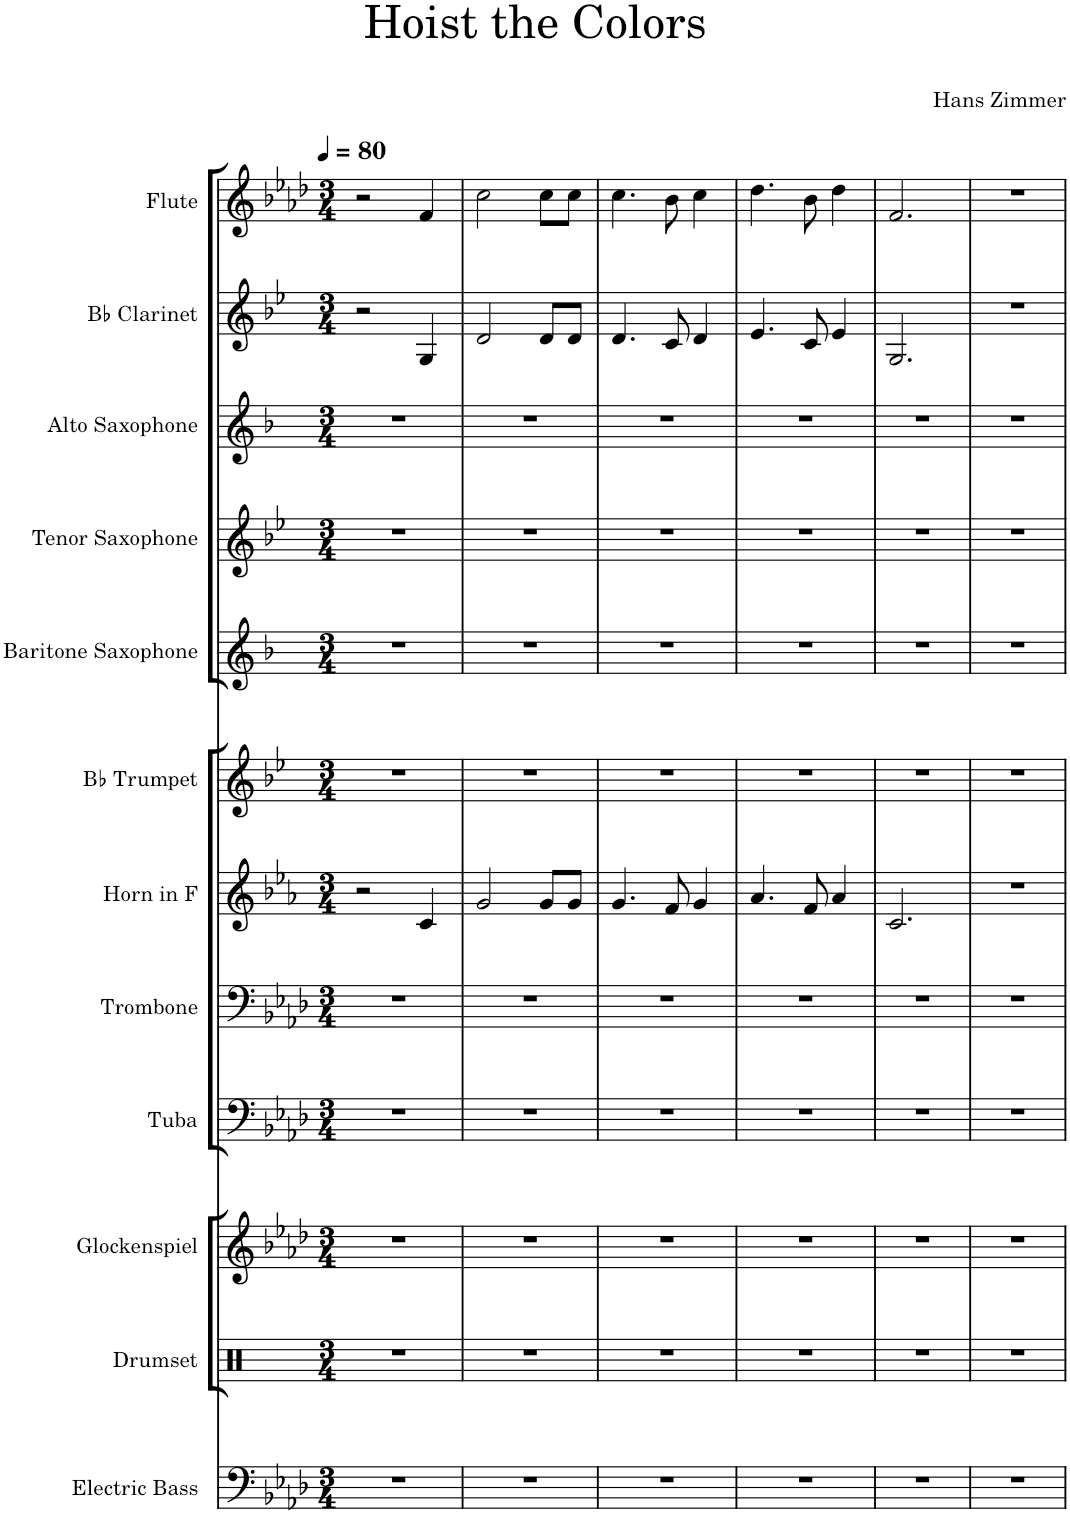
**kern	**kern	**kern	**kern	**kern	**kern	**kern	**kern	**kern	**kern	**kern	**kern
*part12	*part11	*part10	*part9	*part8	*part7	*part6	*part5	*part4	*part3	*part2	*part1
*staff12	*staff11	*staff10	*staff9	*staff8	*staff7	*staff6	*staff5	*staff4	*staff3	*staff2	*staff1
*I"Electric Bass	*I"Drumset	*I"Glockenspiel	*I"Tuba	*I"Trombone	*I"Horn in F	*I"Bb Trumpet	*I"Baritone Saxophone	*I"Tenor Saxophone	*I"Alto Saxophone	*I"Bb Clarinet	*I"Flute
*I'El. B.	*I'D. Set	*I'Glock.	*I'Tba.	*I'Tbn.	*	*I'Bb Tpt.	*I'Bar. Sax.	*I'T. Sax.	*I'A. Sax.	*I'Bb Cl.	*I'Fl.
*clefF4	*clefX	*clefG2	*clefF4	*clefF4	*clefG2	*clefG2	*clefG2	*clefG2	*clefG2	*clefG2	*clefG2
*Trd7c12	*	*Trd-14c-24	*	*	*Trd4c7	*Trd1c2	*Trd12c21	*Trd8c14	*Trd5c9	*Trd1c2	*
*k[b-e-a-d-]	*k[]	*k[b-e-a-d-]	*k[b-e-a-d-]	*k[b-e-a-d-]	*k[b-e-a-]	*k[b-e-]	*k[b-]	*k[b-e-]	*k[b-]	*k[b-e-]	*k[b-e-a-d-]
*M3/4	*M3/4	*M3/4	*M3/4	*M3/4	*M3/4	*M3/4	*M3/4	*M3/4	*M3/4	*M3/4	*M3/4
*MM80	*MM80	*MM80	*MM80	*MM80	*MM80	*MM80	*MM80	*MM80	*MM80	*MM80	*MM80
=1	=1	=1	=1	=1	=1	=1	=1	=1	=1	=1	=1
2.r	2.r	2.r	2.r	2.r	2r	2.r	2.r	2.r	2.r	2r	2r
.	.	.	.	.	4c/	.	.	.	.	4G/	4f/
=2	=2	=2	=2	=2	=2	=2	=2	=2	=2	=2	=2
2.r	2.r	2.r	2.r	2.r	2g/	2.r	2.r	2.r	2.r	2d/	2cc\
.	.	.	.	.	8g/L	.	.	.	.	8d/L	8cc\L
.	.	.	.	.	8g/J	.	.	.	.	8d/J	8cc\J
=3	=3	=3	=3	=3	=3	=3	=3	=3	=3	=3	=3
2.r	2.r	2.r	2.r	2.r	4.g/	2.r	2.r	2.r	2.r	4.d/	4.cc\
.	.	.	.	.	8f/	.	.	.	.	8c/	8b-\
.	.	.	.	.	4g/	.	.	.	.	4d/	4cc\
=4	=4	=4	=4	=4	=4	=4	=4	=4	=4	=4	=4
2.r	2.r	2.r	2.r	2.r	4.a-/	2.r	2.r	2.r	2.r	4.e-/	4.dd-\
.	.	.	.	.	8f/	.	.	.	.	8c/	8b-\
.	.	.	.	.	4a-/	.	.	.	.	4e-/	4dd-\
=5	=5	=5	=5	=5	=5	=5	=5	=5	=5	=5	=5
2.r	2.r	2.r	2.r	2.r	2.c/	2.r	2.r	2.r	2.r	2.G/	2.f/
=6	=6	=6	=6	=6	=6	=6	=6	=6	=6	=6	=6
2.r	2.r	2.r	2.r	2.r	2.r	2.r	2.r	2.r	2.r	2.r	2.r
=	=	=	=	=	=	=	=	=	=	=	=
*-	*-	*-	*-	*-	*-	*-	*-	*-	*-	*-	*-
